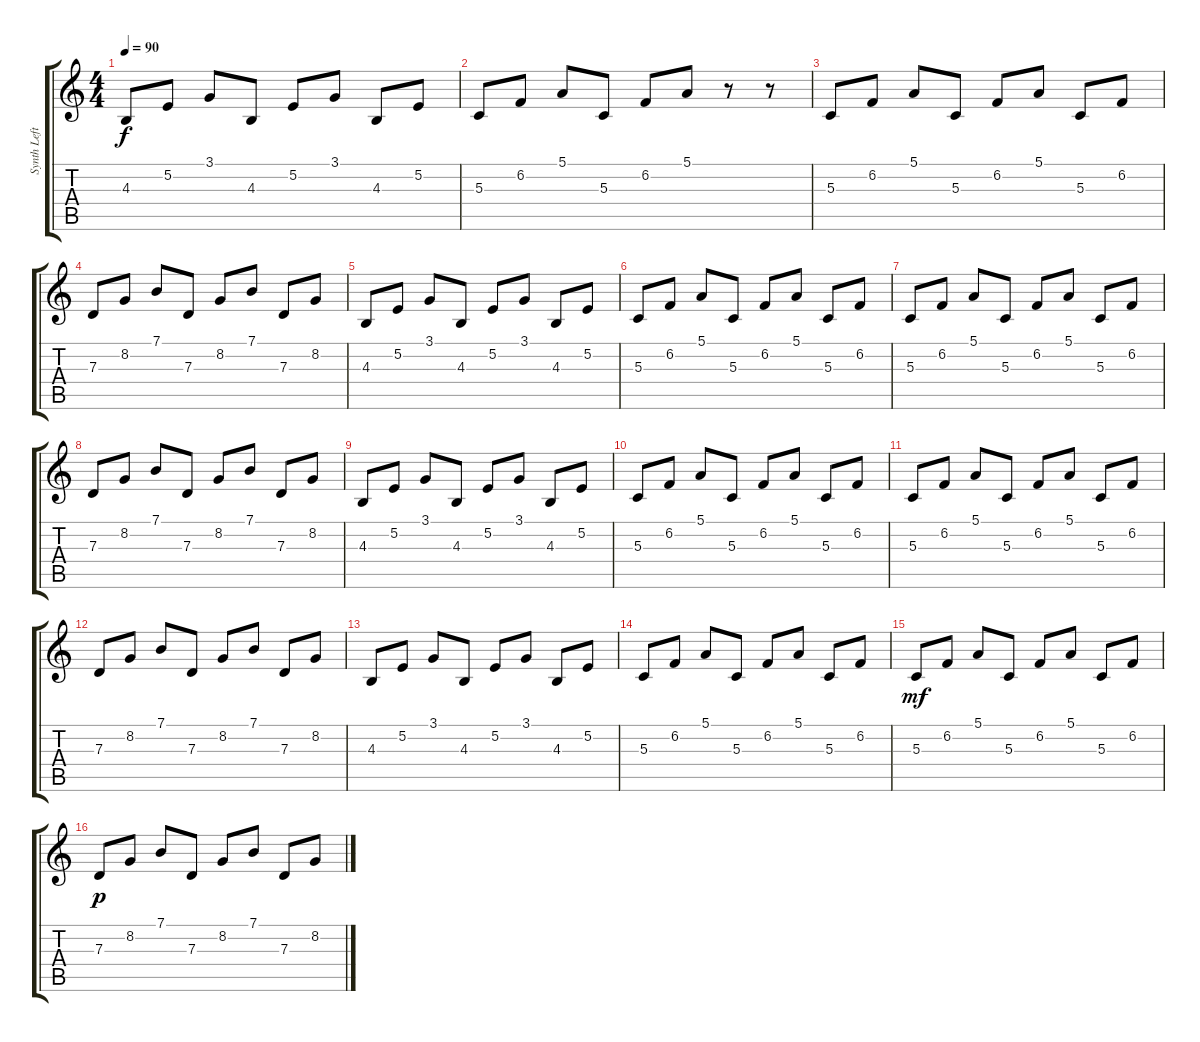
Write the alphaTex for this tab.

\track ("Synth Left" "Synth Left") {instrument synthbrass2}
\staff {score tabs}
\tuning (E4 B3 G3 D3 A2 E2) {hide}
\ts (4 4)
\tempo 90
\clef g2
\ks c
4.3.8{dy f} 5.2.8 3.1.8 4.3.8 5.2.8 3.1.8 4.3.8 5.2.8 |
5.3.8 6.2.8 5.1.8 5.3.8 6.2.8 5.1.8 r.8 r.8 |
5.3.8 6.2.8 5.1.8 5.3.8 6.2.8 5.1.8 5.3.8 6.2.8 |
7.3.8 8.2.8 7.1.8 7.3.8 8.2.8 7.1.8 7.3.8 8.2.8 |
4.3.8 5.2.8 3.1.8 4.3.8 5.2.8 3.1.8 4.3.8 5.2.8 |
5.3.8 6.2.8 5.1.8 5.3.8 6.2.8 5.1.8 5.3.8 6.2.8 |
5.3.8 6.2.8 5.1.8 5.3.8 6.2.8 5.1.8 5.3.8 6.2.8 |
7.3.8 8.2.8 7.1.8 7.3.8 8.2.8 7.1.8 7.3.8 8.2.8 |
4.3.8 5.2.8 3.1.8 4.3.8 5.2.8 3.1.8 4.3.8 5.2.8 |
5.3.8 6.2.8 5.1.8 5.3.8 6.2.8 5.1.8 5.3.8 6.2.8 |
5.3.8 6.2.8 5.1.8 5.3.8 6.2.8 5.1.8 5.3.8 6.2.8 |
7.3.8 8.2.8 7.1.8 7.3.8 8.2.8 7.1.8 7.3.8 8.2.8 |
4.3.8 5.2.8 3.1.8 4.3.8 5.2.8 3.1.8 4.3.8 5.2.8 |
5.3.8 6.2.8 5.1.8 5.3.8 6.2.8 5.1.8 5.3.8 6.2.8 |
5.3.8{dy mf} 6.2.8 5.1.8 5.3.8 6.2.8 5.1.8 5.3.8 6.2.8 |
7.3.8{dy p} 8.2.8 7.1.8 7.3.8 8.2.8 7.1.8 7.3.8 8.2.8
